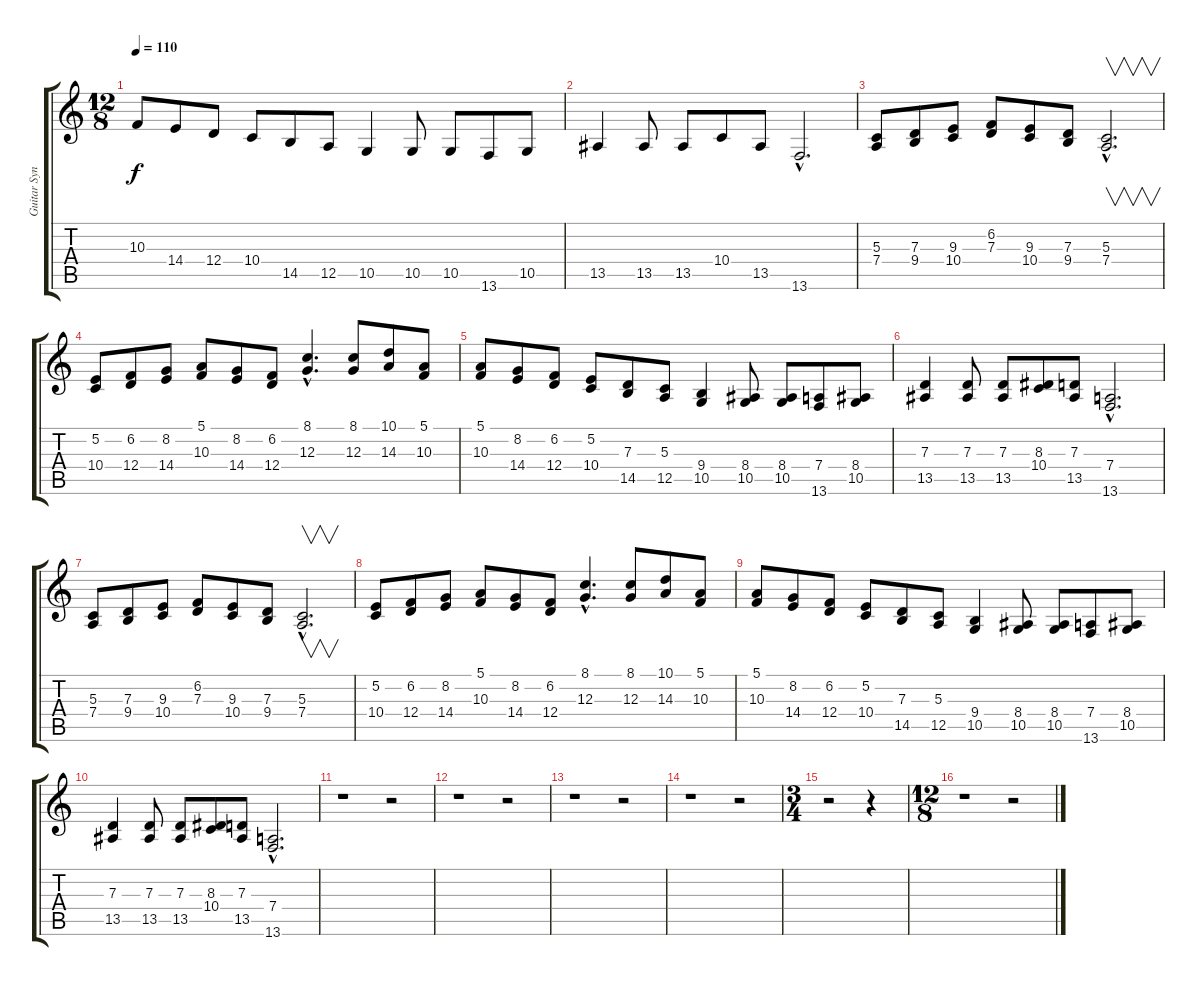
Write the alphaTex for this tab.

\track ("Guitar Synths" "Guitar Syn") {instrument lead5charang}
\staff {score tabs}
\tuning (E4 B3 G3 D3 A2 E2) {hide}
\ts (12 8)
\tempo 110
\clef g2
\ks c
10.3.8{dy f} 14.4.8 12.4.8 10.4.8 14.5.8 12.5.8 10.5.4 10.5.8 10.5.8 13.6.8 10.5.8 |
13.5.4 13.5.8 13.5.8 10.4.8 13.5.8 13.6{hac}.2{d} |
(5.3 7.4).8 (7.3 9.4).8 (9.3 10.4).8 (6.2 7.3).8 (9.3 10.4).8 (7.3 9.4).8 (5.3{hac} 7.4{hac}).2{v d} |
(5.2 10.4).8 (6.2 12.4).8 (8.2 14.4).8 (5.1 10.3).8 (8.2 14.4).8 (6.2 12.4).8 (8.1{hac} 12.3{hac}).4{d} (8.1 12.3).8 (10.1 14.3).8 (5.1 10.3).8 |
(5.1 10.3).8 (8.2 14.4).8 (6.2 12.4).8 (5.2 10.4).8 (7.3 14.5).8 (5.3 12.5).8 (9.4 10.5).4 (8.4 10.5).8 (8.4 10.5).8 (7.4 13.6).8 (8.4 10.5).8 |
(7.3 13.5).4 (7.3 13.5).8 (7.3 13.5).8 (8.3 10.4).8 (7.3 13.5).8 (7.4{hac} 13.6{hac}).2{d} |
(5.3 7.4).8 (7.3 9.4).8 (9.3 10.4).8 (6.2 7.3).8 (9.3 10.4).8 (7.3 9.4).8 (5.3{hac} 7.4{hac}).2{v d} |
(5.2 10.4).8 (6.2 12.4).8 (8.2 14.4).8 (5.1 10.3).8 (8.2 14.4).8 (6.2 12.4).8 (8.1{hac} 12.3{hac}).4{d} (8.1 12.3).8 (10.1 14.3).8 (5.1 10.3).8 |
(5.1 10.3).8 (8.2 14.4).8 (6.2 12.4).8 (5.2 10.4).8 (7.3 14.5).8 (5.3 12.5).8 (9.4 10.5).4 (8.4 10.5).8 (8.4 10.5).8 (7.4 13.6).8 (8.4 10.5).8 |
(7.3 13.5).4 (7.3 13.5).8 (7.3 13.5).8 (8.3 10.4).8 (7.3 13.5).8 (7.4{hac} 13.6{hac}).2{d} |
r.1 r.2 |
r.1 r.2 |
r.1 r.2 |
r.1 r.2 |
\ts (3 4)
r.2 r.4 |
\ts (12 8)
r.1 r.2
